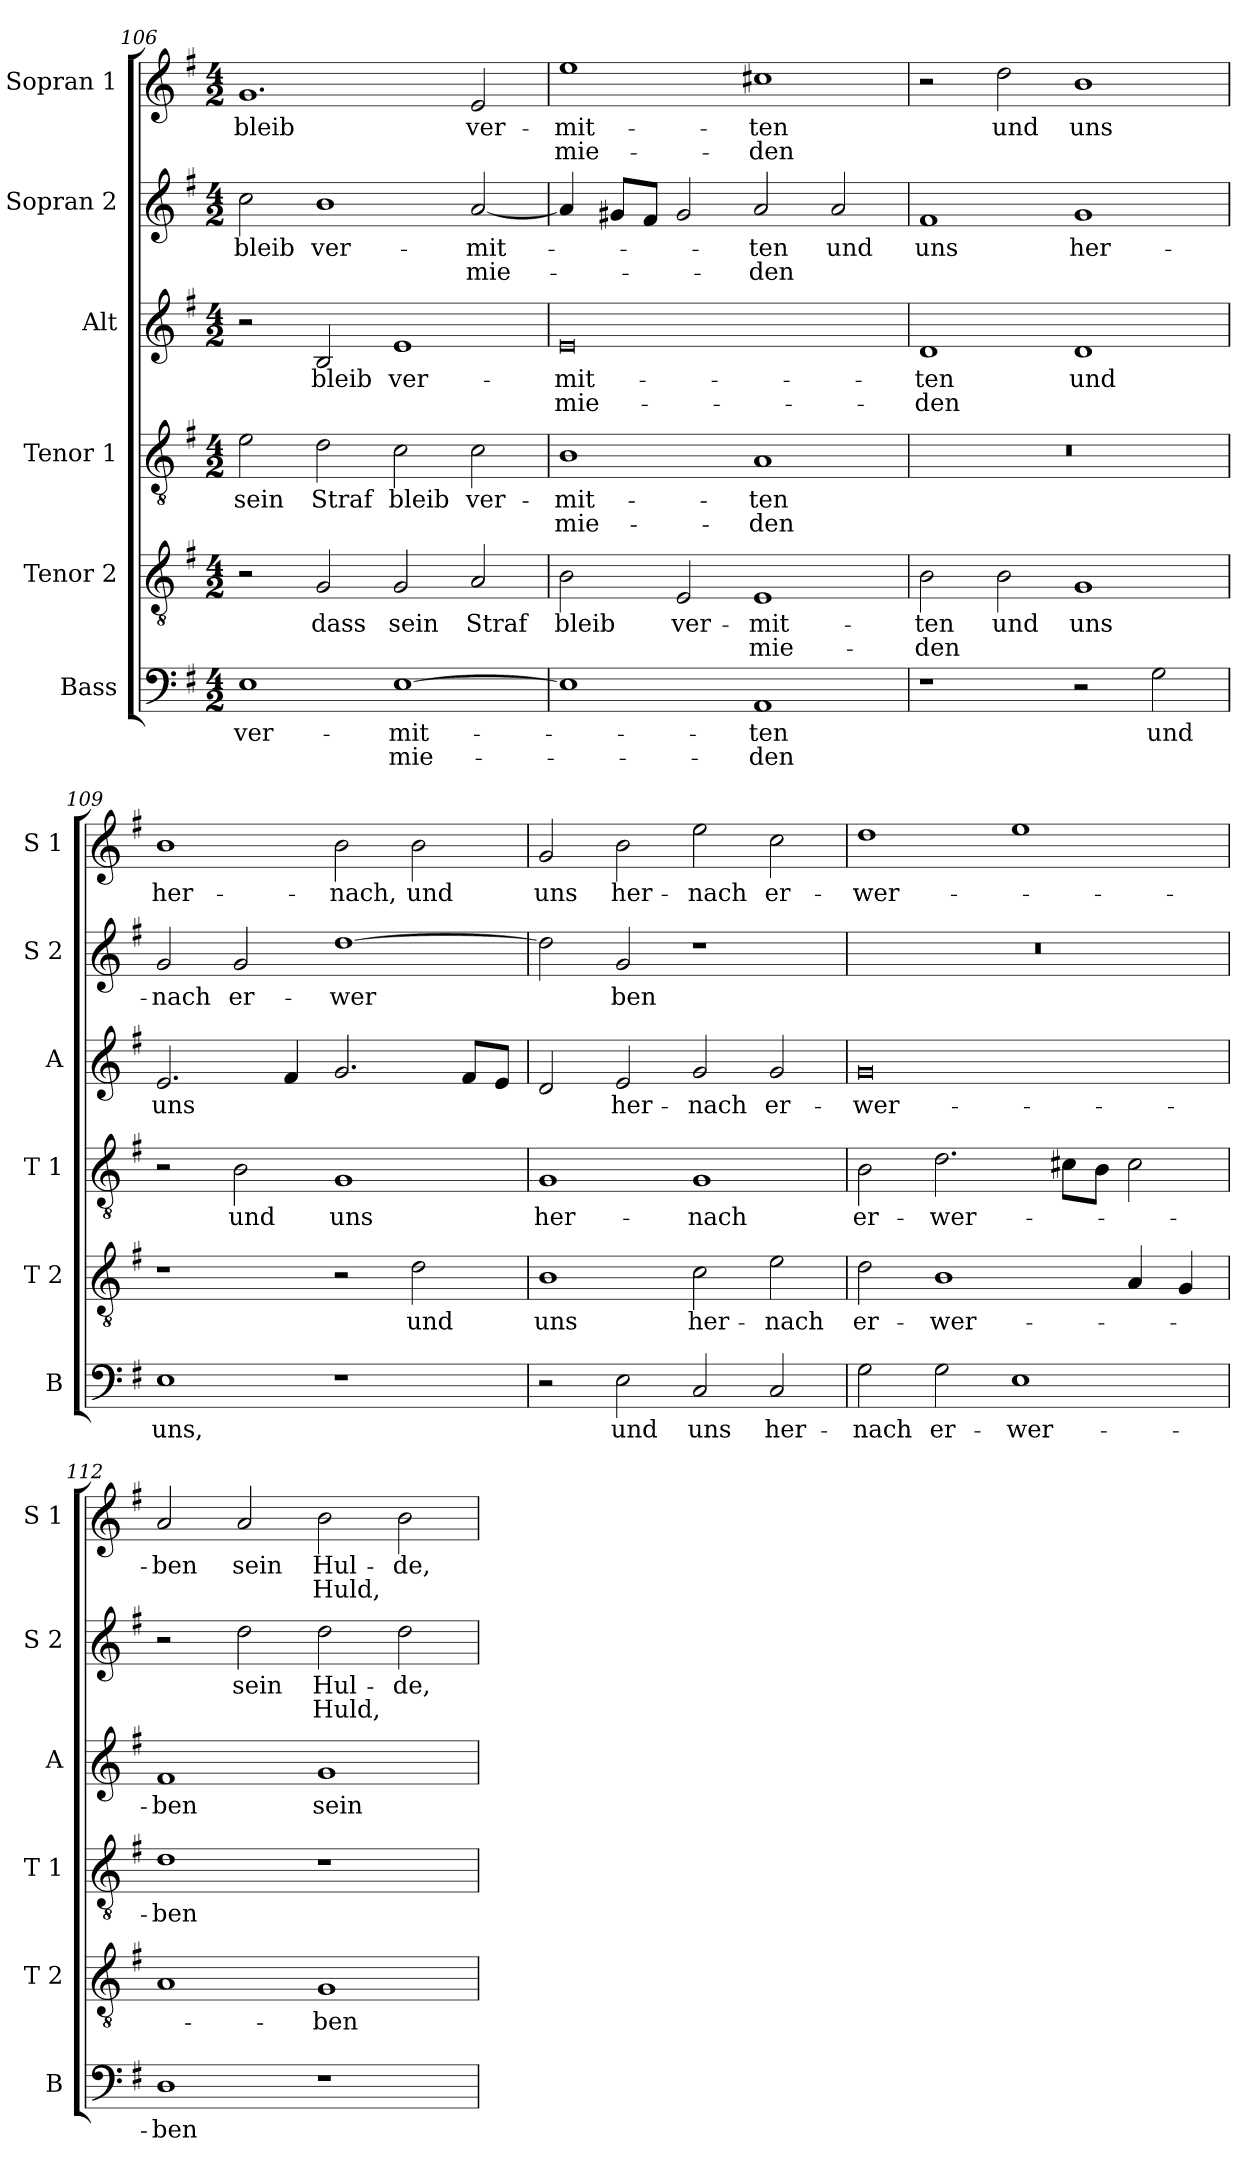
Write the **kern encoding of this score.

**kern	**text	**text	**kern	**text	**text	**kern	**text	**text	**kern	**text	**text	**kern	**text	**text	**kern	**text	**text
*part6	*part6	*part6	*part5	*part5	*part5	*part4	*part4	*part4	*part3	*part3	*part3	*part2	*part2	*part2	*part1	*part1	*part1
*staff6	*staff6	*staff6	*staff5	*staff5	*staff5	*staff4	*staff4	*staff4	*staff3	*staff3	*staff3	*staff2	*staff2	*staff2	*staff1	*staff1	*staff1
*I"Bass	*	*	*I"Tenor 2	*	*	*I"Tenor 1	*	*	*I"Alt	*	*	*I"Sopran 2	*	*	*I"Sopran 1	*	*
*I'B	*	*	*I'T 2	*	*	*I'T 1	*	*	*I'A	*	*	*I'S 2	*	*	*I'S 1	*	*
*clefF4	*	*	*clefGv2	*	*	*clefGv2	*	*	*clefG2	*	*	*clefG2	*	*	*clefG2	*	*
*k[f#]	*	*	*k[f#]	*	*	*k[f#]	*	*	*k[f#]	*	*	*k[f#]	*	*	*k[f#]	*	*
*M4/2	*	*	*M4/2	*	*	*M4/2	*	*	*M4/2	*	*	*M4/2	*	*	*M4/2	*	*
=106	=106	=106	=106	=106	=106	=106	=106	=106	=106	=106	=106	=106	=106	=106	=106	=106	=106
1E	ver-	.	2r	.	.	2e\	sein	.	2r	.	.	2cc\	bleib	.	1.g	bleib	.
.	.	.	2G/	dass	.	2d\	Straf	.	2B/	bleib	.	1b	ver-	.	.	.	.
[1E	-mit-	mie-	2G/	sein	.	2c\	bleib	.	1e	ver-	.	.	.	.	.	.	.
.	.	.	2A/	Straf	.	2c\	ver-	.	.	.	.	[2a/	-mit-	mie-	2e/	ver-	.
=107	=107	=107	=107	=107	=107	=107	=107	=107	=107	=107	=107	=107	=107	=107	=107	=107	=107
1E]	.	.	2B\	bleib	.	1B	-mit-	mie-	0e	-mit-	mie-	4a/]	.	.	1ee	-mit-	mie-
.	.	.	.	.	.	.	.	.	.	.	.	8g#X/L	.	.	.	.	.
.	.	.	.	.	.	.	.	.	.	.	.	8f#/J	.	.	.	.	.
.	.	.	2E/	ver-	.	.	.	.	.	.	.	2g#/	.	.	.	.	.
1AA	-ten	-den	1E	-mit-	mie-	1A	-ten	-den	.	.	.	2a/	-ten	-den	1cc#X	-ten	-den
.	.	.	.	.	.	.	.	.	.	.	.	2a/	und	.	.	.	.
=108	=108	=108	=108	=108	=108	=108	=108	=108	=108	=108	=108	=108	=108	=108	=108	=108	=108
1r	.	.	2B\	-ten	-den	0r	.	.	1d	-ten	-den	1f#	uns	.	2r	.	.
.	.	.	2B\	und	.	.	.	.	.	.	.	.	.	.	2dd\	und	.
2r	.	.	1G	uns	.	.	.	.	1d	und	.	1g	her-	.	1b	uns	.
2G\	und	.	.	.	.	.	.	.	.	.	.	.	.	.	.	.	.
!!LO:PB:g=z
=109	=109	=109	=109	=109	=109	=109	=109	=109	=109	=109	=109	=109	=109	=109	=109	=109	=109
1E	uns,	.	1r	.	.	2r	.	.	2.e/	uns	.	2g/	-nach	.	1b	her-	.
.	.	.	.	.	.	2B\	und	.	.	.	.	2g/	er-	.	.	.	.
.	.	.	.	.	.	.	.	.	4f#/	.	.	.	.	.	.	.	.
1r	.	.	2r	.	.	1G	uns	.	2.g/	.	.	[1dd	-wer	.	2b\	-nach,	.
.	.	.	2d\	und	.	.	.	.	.	.	.	.	.	.	2b\	und	.
.	.	.	.	.	.	.	.	.	8f#/L	.	.	.	.	.	.	.	.
.	.	.	.	.	.	.	.	.	8e/J	.	.	.	.	.	.	.	.
=110	=110	=110	=110	=110	=110	=110	=110	=110	=110	=110	=110	=110	=110	=110	=110	=110	=110
2r	.	.	1B	uns	.	1G	her-	.	2d/	.	.	2dd\]	.	.	2g/	uns	.
2E\	und	.	.	.	.	.	.	.	2e/	her-	.	2g/	ben	.	2b\	her-	.
2C/	uns	.	2c\	her-	.	1G	-nach	.	2g/	-nach	.	1r	.	.	2ee\	-nach	.
2C/	her-	.	2e\	-nach	.	.	.	.	2g/	er-	.	.	.	.	2cc\	er-	.
=111	=111	=111	=111	=111	=111	=111	=111	=111	=111	=111	=111	=111	=111	=111	=111	=111	=111
2G\	-nach	.	2d\	er-	.	2B\	er-	.	0g	-wer-	.	0r	.	.	1dd	-wer-	.
2G\	er-	.	1B	-wer-	.	2.d\	-wer-	.	.	.	.	.	.	.	.	.	.
1E	-wer-	.	.	.	.	.	.	.	.	.	.	.	.	.	1ee	.	.
.	.	.	.	.	.	8c#X\L	.	.	.	.	.	.	.	.	.	.	.
.	.	.	.	.	.	8B\J	.	.	.	.	.	.	.	.	.	.	.
.	.	.	4A/	.	.	2c#\	.	.	.	.	.	.	.	.	.	.	.
.	.	.	4G/	.	.	.	.	.	.	.	.	.	.	.	.	.	.
=112	=112	=112	=112	=112	=112	=112	=112	=112	=112	=112	=112	=112	=112	=112	=112	=112	=112
1D	-ben	.	1A	.	.	1d	-ben	.	1f#	-ben	.	2r	.	.	2a/	-ben	.
.	.	.	.	.	.	.	.	.	.	.	.	2dd\	sein	.	2a/	sein	.
1r	.	.	1G	-ben	.	1r	.	.	1g	sein	.	2dd\	Hul-	-Huld,	2b\	Hul-	-Huld,
.	.	.	.	.	.	.	.	.	.	.	.	2dd\	-de,	.	2b\	-de,	.
=	=	=	=	=	=	=	=	=	=	=	=	=	=	=	=	=	=
*-	*-	*-	*-	*-	*-	*-	*-	*-	*-	*-	*-	*-	*-	*-	*-	*-	*-
